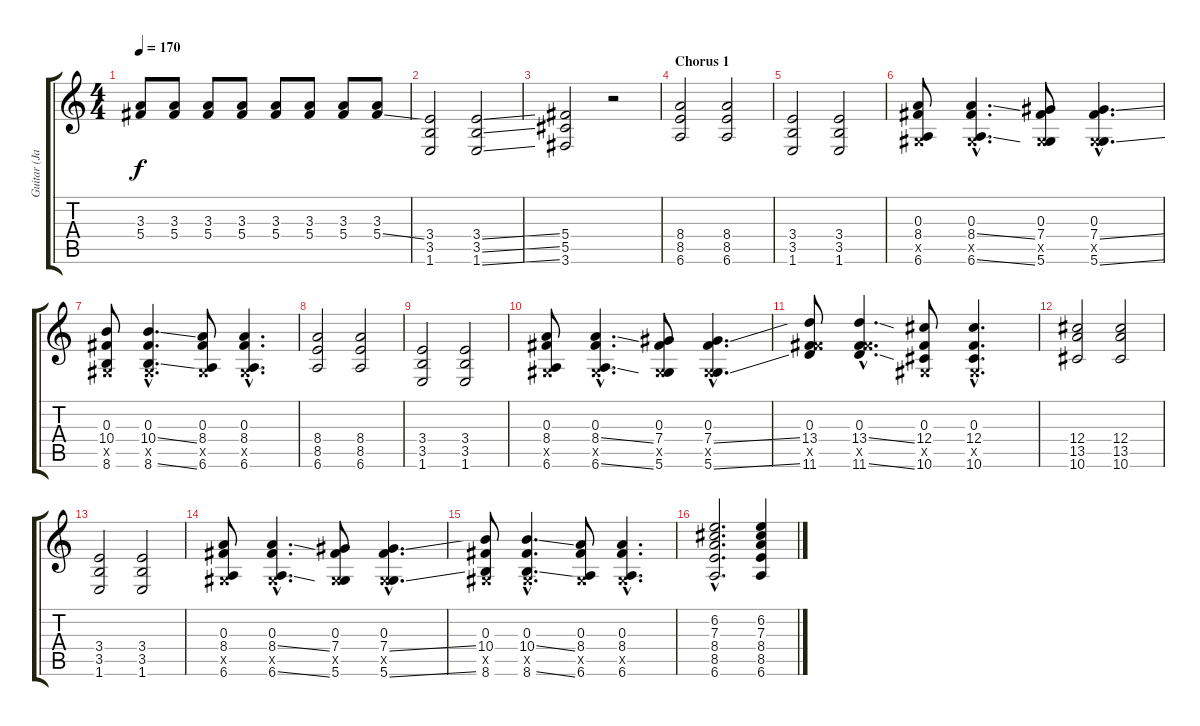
\track ("Guitar (Jade)" "Guitar (Ja") {instrument overdrivenguitar}
\staff {score tabs}
\tuning (Eb4 Bb3 Gb3 Db3 Ab2 Eb2) {hide}
\ts (4 4)
\tempo 170
\clef g2
\ks c
(3.3 5.4).8{dy f instrument overdrivenguitar} (3.3 5.4).8 (3.3 5.4).8 (3.3 5.4).8 (3.3 5.4).8 (3.3 5.4).8 (3.3 5.4).8 (3.3 5.4{ss}).8 |
(3.4 3.5 1.6).2 (3.4{ss} 3.5{ss} 1.6{ss}).2 |
(5.4 5.5 3.6).2 r.2 |
\section ("" "Chorus 1")
(8.4 8.5 6.6).2 (8.4 8.5 6.6).2 |
(3.4 3.5 1.6).2 (3.4 3.5 1.6).2 |
(0.3 8.4 0.5{x} 6.6).8 (0.3{hac} 8.4{ss hac} 0.5{hac x} 6.6{ss hac}).4{d} (0.3 7.4 0.5{x} 5.6).8 (0.3{hac} 7.4{ss hac} 0.5{hac x} 5.6{ss hac}).4{d} |
(0.3 10.4 0.5{x} 8.6).8 (0.3{hac} 10.4{ss hac} 0.5{hac x} 8.6{ss hac}).4{d} (0.3 8.4 0.5{x} 6.6).8 (0.3{hac} 8.4{hac} 0.5{hac x} 6.6{hac}).4{d} |
(8.4 8.5 6.6).2 (8.4 8.5 6.6).2 |
(3.4 3.5 1.6).2 (3.4 3.5 1.6).2 |
(0.3 8.4 0.5{x} 6.6).8 (0.3{hac} 8.4{ss hac} 0.5{hac x} 6.6{ss hac}).4{d} (0.3 7.4 0.5{x} 5.6).8 (0.3{hac} 7.4{ss hac} 0.5{hac x} 5.6{ss hac}).4{d} |
(0.3 13.4 10.5{x} 11.6).8 (0.3{hac} 13.4{ss hac} 10.5{hac x} 11.6{ss hac}).4{d} (0.3 12.4 0.5{x} 10.6).8 (0.3{hac} 12.4{hac} 0.5{hac x} 10.6{hac}).4{d} |
(12.4 13.5 10.6).2 (12.4 13.5 10.6).2 |
(3.4 3.5 1.6).2 (3.4 3.5 1.6).2 |
(0.3 8.4 0.5{x} 6.6).8 (0.3{hac} 8.4{ss hac} 0.5{hac x} 6.6{ss hac}).4{d} (0.3 7.4 0.5{x} 5.6).8 (0.3{hac} 7.4{ss hac} 0.5{hac x} 5.6{ss hac}).4{d} |
(0.3 10.4 0.5{x} 8.6).8 (0.3{hac} 10.4{ss hac} 0.5{hac x} 8.6{ss hac}).4{d} (0.3 8.4 0.5{x} 6.6).8 (0.3{hac} 8.4{hac} 0.5{hac x} 6.6{hac}).4{d} |
(6.2{hac} 7.3{hac} 8.4{hac} 8.5{hac} 6.6{hac}).2{d} (6.2{ss} 7.3{ss} 8.4{ss} 8.5{ss} 6.6{ss}).4
